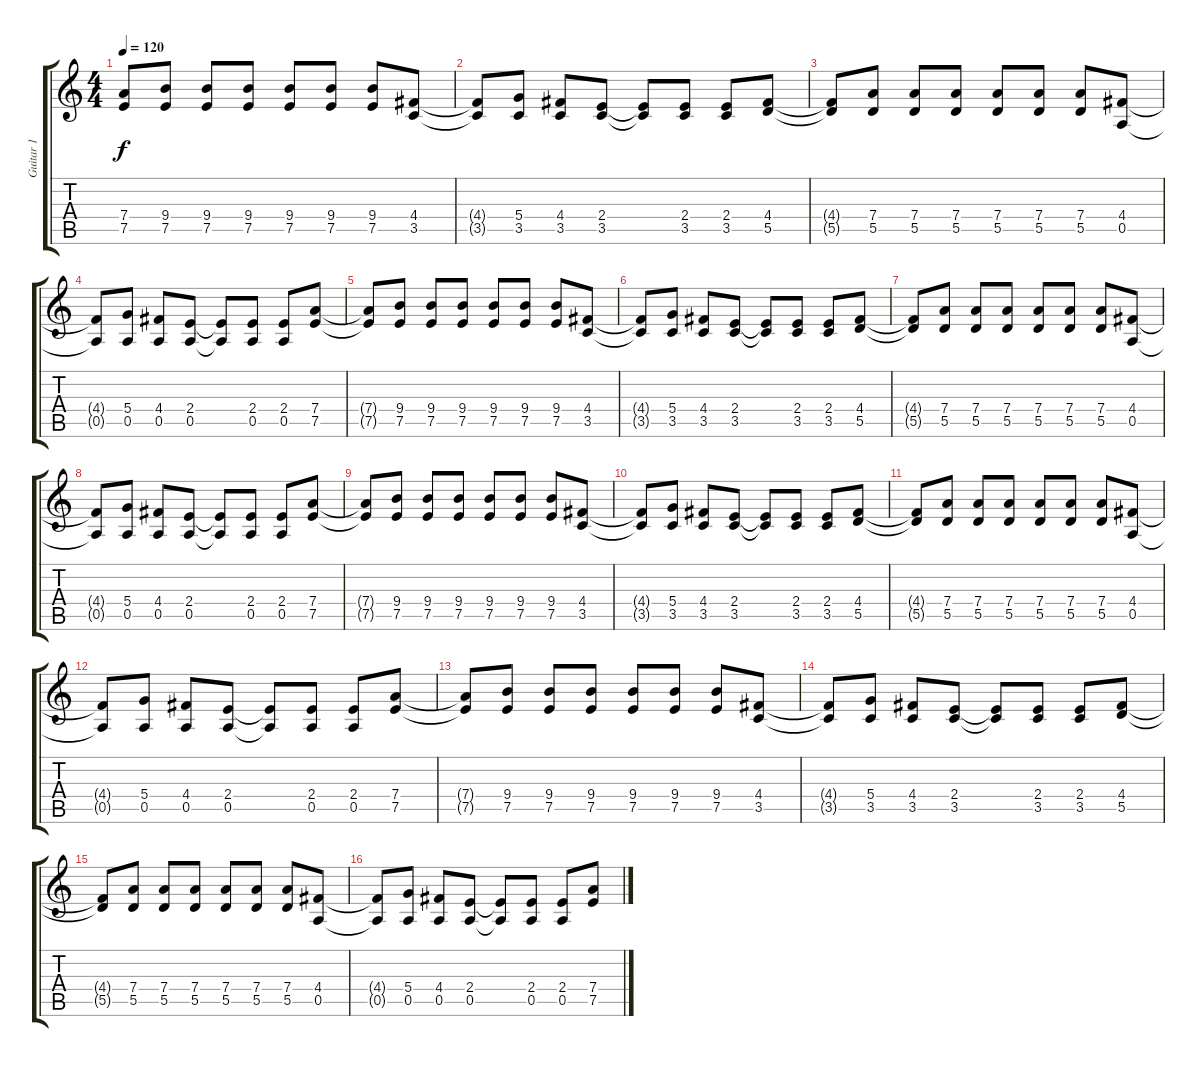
\track ("Guitar 1" "Guitar 1") {instrument electricguitarclean}
\staff {score tabs}
\tuning (E4 B3 G3 D3 A2 E2) {hide}
\ts (4 4)
\tempo 120
\clef g2
\ks c
(7.4{t} 7.5{t}).8{dy f} (9.4 7.5).8 (9.4 7.5).8 (9.4 7.5).8 (9.4 7.5).8 (9.4 7.5).8 (9.4 7.5).8 (4.4 3.5).8 |
(4.4{t} 3.5{t}).8 (5.4 3.5).8 (4.4 3.5).8 (2.4 3.5).8 (2.4{t} 3.5{t}).8 (2.4 3.5).8 (2.4 3.5).8 (4.4 5.5).8 |
(4.4{t} 5.5{t}).8 (7.4 5.5).8 (7.4 5.5).8 (7.4 5.5).8 (7.4 5.5).8 (7.4 5.5).8 (7.4 5.5).8 (4.4 0.5).8 |
(4.4{t} 0.5{t}).8 (5.4 0.5).8 (4.4 0.5).8 (2.4 0.5).8 (2.4{t} 0.5{t}).8 (2.4 0.5).8 (2.4 0.5).8 (7.4 7.5).8 |
(7.4{t} 7.5{t}).8 (9.4 7.5).8 (9.4 7.5).8 (9.4 7.5).8 (9.4 7.5).8 (9.4 7.5).8 (9.4 7.5).8 (4.4 3.5).8 |
(4.4{t} 3.5{t}).8 (5.4 3.5).8 (4.4 3.5).8 (2.4 3.5).8 (2.4{t} 3.5{t}).8 (2.4 3.5).8 (2.4 3.5).8 (4.4 5.5).8 |
(4.4{t} 5.5{t}).8 (7.4 5.5).8 (7.4 5.5).8 (7.4 5.5).8 (7.4 5.5).8 (7.4 5.5).8 (7.4 5.5).8 (4.4 0.5).8 |
(4.4{t} 0.5{t}).8 (5.4 0.5).8 (4.4 0.5).8 (2.4 0.5).8 (2.4{t} 0.5{t}).8 (2.4 0.5).8 (2.4 0.5).8 (7.4 7.5).8 |
(7.4{t} 7.5{t}).8 (9.4 7.5).8 (9.4 7.5).8 (9.4 7.5).8 (9.4 7.5).8 (9.4 7.5).8 (9.4 7.5).8 (4.4 3.5).8 |
(4.4{t} 3.5{t}).8 (5.4 3.5).8 (4.4 3.5).8 (2.4 3.5).8 (2.4{t} 3.5{t}).8 (2.4 3.5).8 (2.4 3.5).8 (4.4 5.5).8 |
(4.4{t} 5.5{t}).8 (7.4 5.5).8 (7.4 5.5).8 (7.4 5.5).8 (7.4 5.5).8 (7.4 5.5).8 (7.4 5.5).8 (4.4 0.5).8 |
(4.4{t} 0.5{t}).8 (5.4 0.5).8 (4.4 0.5).8 (2.4 0.5).8 (2.4{t} 0.5{t}).8 (2.4 0.5).8 (2.4 0.5).8 (7.4 7.5).8 |
(7.4{t} 7.5{t}).8 (9.4 7.5).8 (9.4 7.5).8 (9.4 7.5).8 (9.4 7.5).8 (9.4 7.5).8 (9.4 7.5).8 (4.4 3.5).8 |
(4.4{t} 3.5{t}).8 (5.4 3.5).8 (4.4 3.5).8 (2.4 3.5).8 (2.4{t} 3.5{t}).8 (2.4 3.5).8 (2.4 3.5).8 (4.4 5.5).8 |
(4.4{t} 5.5{t}).8 (7.4 5.5).8 (7.4 5.5).8 (7.4 5.5).8 (7.4 5.5).8 (7.4 5.5).8 (7.4 5.5).8 (4.4 0.5).8 |
(4.4{t} 0.5{t}).8 (5.4 0.5).8 (4.4 0.5).8 (2.4 0.5).8 (2.4{t} 0.5{t}).8 (2.4 0.5).8 (2.4 0.5).8 (7.4 7.5).8
